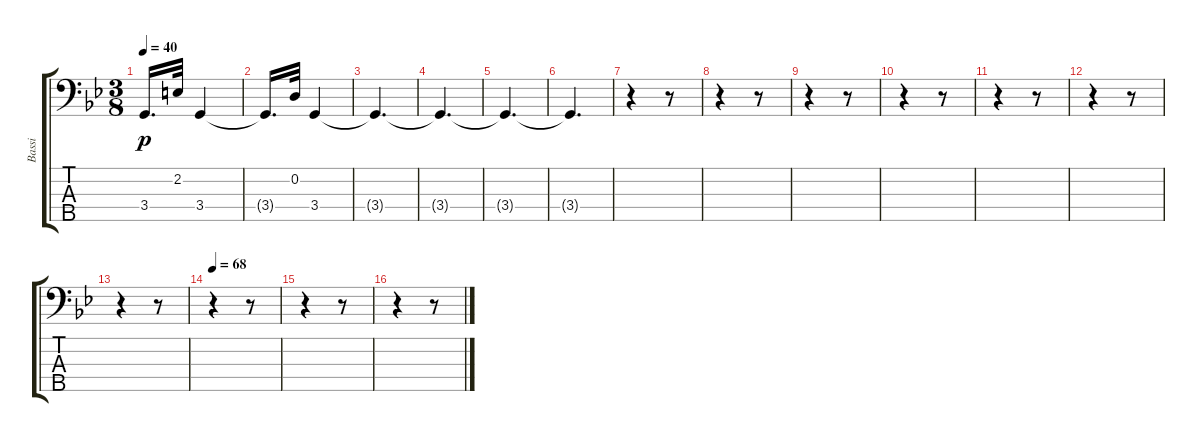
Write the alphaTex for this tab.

\track ("Bassi" "Bassi") {instrument contrabass}
\staff {score tabs}
\tuning (G2 D2 A1 E1 B0) {hide}
\ts (3 8)
\tempo 40
\clef f4
\ks bb
3.4{t}.16{d dy p} 2.2.32 3.4.4 |
3.4{t}.16{d} 0.2.32 3.4.4 |
3.4{t}.4{d} |
3.4{t}.4{d} |
3.4{t}.4{d} |
3.4{t}.4{d} |
r.4 r.8 |
r.4 r.8 |
r.4 r.8 |
r.4 r.8 |
r.4 r.8 |
r.4 r.8 |
r.4 r.8 |
\tempo 68
r.4 r.8 |
r.4 r.8 |
r.4 r.8
